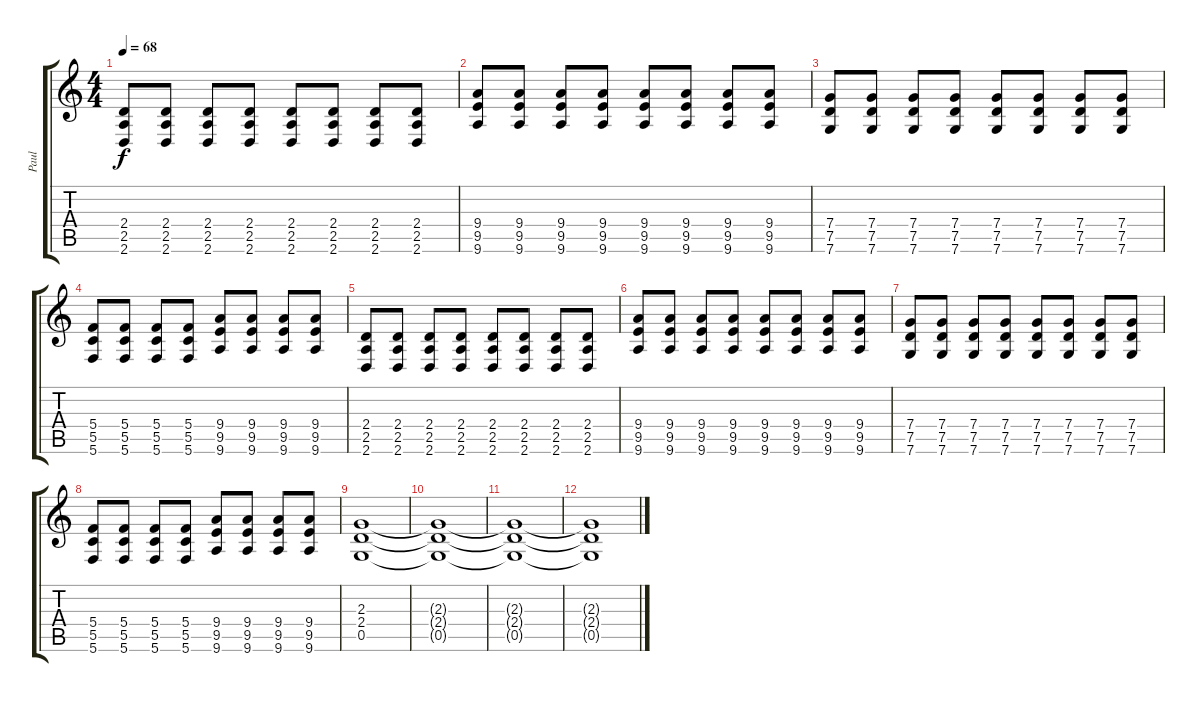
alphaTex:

\track ("Paul" "Paul") {instrument acousticguitarnylon}
\staff {score tabs}
\tuning (D4 A3 F3 C3 G2 C2) {hide}
\ts (4 4)
\tempo 68
\clef g2
\ks c
(2.4 2.5 2.6).8{dy f volume 11} (2.4 2.5 2.6).8 (2.4 2.5 2.6).8 (2.4 2.5 2.6).8 (2.4 2.5 2.6).8 (2.4 2.5 2.6).8 (2.4 2.5 2.6).8 (2.4 2.5 2.6).8 |
(9.4 9.5 9.6).8{volume 11} (9.4 9.5 9.6).8 (9.4 9.5 9.6).8 (9.4 9.5 9.6).8 (9.4 9.5 9.6).8 (9.4 9.5 9.6).8 (9.4 9.5 9.6).8 (9.4 9.5 9.6).8 |
(7.4 7.5 7.6).8{volume 11} (7.4 7.5 7.6).8 (7.4 7.5 7.6).8 (7.4 7.5 7.6).8 (7.4 7.5 7.6).8 (7.4 7.5 7.6).8 (7.4 7.5 7.6).8 (7.4 7.5 7.6).8 |
(5.4 5.5 5.6).8{volume 11} (5.4 5.5 5.6).8 (5.4 5.5 5.6).8 (5.4 5.5 5.6).8 (9.4 9.5 9.6).8 (9.4 9.5 9.6).8 (9.4 9.5 9.6).8 (9.4 9.5 9.6).8 |
(2.4 2.5 2.6).8{volume 11} (2.4 2.5 2.6).8 (2.4 2.5 2.6).8 (2.4 2.5 2.6).8 (2.4 2.5 2.6).8 (2.4 2.5 2.6).8 (2.4 2.5 2.6).8 (2.4 2.5 2.6).8 |
(9.4 9.5 9.6).8{volume 11} (9.4 9.5 9.6).8 (9.4 9.5 9.6).8 (9.4 9.5 9.6).8 (9.4 9.5 9.6).8 (9.4 9.5 9.6).8 (9.4 9.5 9.6).8 (9.4 9.5 9.6).8 |
(7.4 7.5 7.6).8{volume 11} (7.4 7.5 7.6).8 (7.4 7.5 7.6).8 (7.4 7.5 7.6).8 (7.4 7.5 7.6).8 (7.4 7.5 7.6).8 (7.4 7.5 7.6).8 (7.4 7.5 7.6).8 |
(5.4 5.5 5.6).8{volume 11} (5.4 5.5 5.6).8 (5.4 5.5 5.6).8 (5.4 5.5 5.6).8 (9.4 9.5 9.6).8 (9.4 9.5 9.6).8 (9.4 9.5 9.6).8 (9.4 9.5 9.6).8 |
(2.3 2.4 0.5).1{volume 0 instrument distortionguitar} |
(2.3{t} 2.4{t} 0.5{t}).1 |
(2.3{t} 2.4{t} 0.5{t}).1 |
(2.3{t} 2.4{t} 0.5{t}).1
